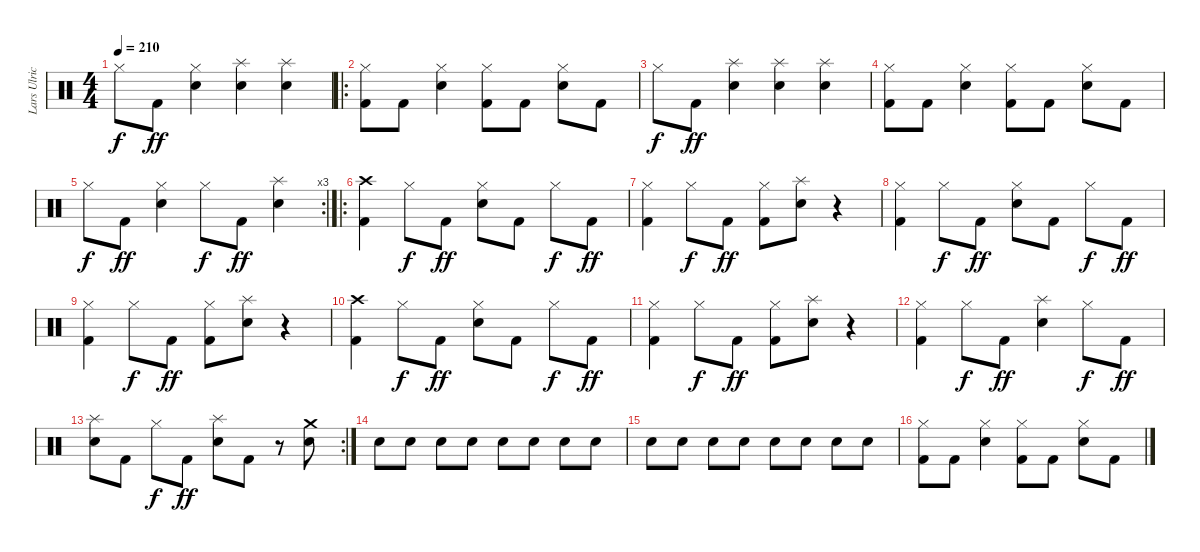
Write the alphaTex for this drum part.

\track ("Lars Ulrich" "Lars Ulric") {instrument percussion}
\staff {score}
\articulation defaults
\ts (4 4)
\tempo 210
\clef neutral
\ks c "Hi-Hat (closed)".8{dy f} "Kick (hit) 2".8{dy ff}
("Hi-Hat (closed)" "Snare (hit) 2").4 ("Splash (hit)" "Snare (hit) 2").4 ("Splash (hit)" "Snare (hit) 2").4 |
\ro
("Hi-Hat (closed)" "Kick (hit) 2").8 "Kick (hit) 2".8 ("Hi-Hat (closed)" "Snare (hit) 2").4 ("Hi-Hat (closed)" "Kick (hit) 2").8 "Kick (hit) 2".8 ("Hi-Hat (closed)" "Snare (hit) 2").8 "Kick (hit) 2".8 |
"Hi-Hat (closed)".8{dy f} "Kick (hit) 2".8{dy ff} ("Splash (hit)" "Snare (hit) 2").4 ("Splash (hit)" "Snare (hit) 2").4 ("Splash (hit)" "Snare (hit) 2").4 |
("Hi-Hat (closed)" "Kick (hit) 2").8 "Kick (hit) 2".8 ("Hi-Hat (closed)" "Snare (hit) 2").4 ("Hi-Hat (closed)" "Kick (hit) 2").8 "Kick (hit) 2".8 ("Hi-Hat (closed)" "Snare (hit) 2").8 "Kick (hit) 2".8 |
\rc 3 "Hi-Hat (closed)".8{dy f} "Kick (hit) 2".8{dy ff}
("Hi-Hat (closed)" "Snare (hit) 2").4 "Hi-Hat (closed)".8{dy f} "Kick (hit) 2".8{dy ff} ("Splash (hit)" "Snare (hit) 2").4 |
\ro
("Crash high (hit)" "Kick (hit) 2").4 "Hi-Hat (closed)".8{dy f} "Kick (hit) 2".8{dy ff} ("Hi-Hat (closed)" "Snare (hit) 2").8 "Kick (hit) 2".8 "Hi-Hat (closed)".8{dy f} "Kick (hit) 2".8{dy ff} |
("Hi-Hat (closed)" "Kick (hit) 2").4 "Hi-Hat (closed)".8{dy f} "Kick (hit) 2".8{dy ff} ("Hi-Hat (closed)" "Kick (hit) 2").8 ("Splash (hit)" "Snare (hit) 2").8 r.4 |
("Hi-Hat (closed)" "Kick (hit) 2").4 "Hi-Hat (closed)".8{dy f} "Kick (hit) 2".8{dy ff} ("Hi-Hat (closed)" "Snare (hit) 2").8 "Kick (hit) 2".8 "Hi-Hat (closed)".8{dy f} "Kick (hit) 2".8{dy ff} |
("Hi-Hat (closed)" "Kick (hit) 2").4 "Hi-Hat (closed)".8{dy f} "Kick (hit) 2".8{dy ff} ("Hi-Hat (closed)" "Kick (hit) 2").8 ("Splash (hit)" "Snare (hit) 2").8 r.4 |
("Crash high (hit)" "Kick (hit) 2").4 "Hi-Hat (closed)".8{dy f} "Kick (hit) 2".8{dy ff} ("Hi-Hat (closed)" "Snare (hit) 2").8 "Kick (hit) 2".8 "Hi-Hat (closed)".8{dy f} "Kick (hit) 2".8{dy ff} |
("Hi-Hat (closed)" "Kick (hit) 2").4 "Hi-Hat (closed)".8{dy f} "Kick (hit) 2".8{dy ff} ("Hi-Hat (closed)" "Kick (hit) 2").8 ("Splash (hit)" "Snare (hit) 2").8 r.4 |
("Hi-Hat (closed)" "Kick (hit) 2").4 "Hi-Hat (closed)".8{dy f} "Kick (hit) 2".8{dy ff} ("Splash (hit)" "Snare (hit) 2").4 "Hi-Hat (closed)".8{dy f} "Kick (hit) 2".8{dy ff} |
\rc 2
("Splash (hit)" "Snare (hit) 2").8 "Kick (hit) 2".8 "Hi-Hat (closed)".8{dy f} "Kick (hit) 2".8{dy ff} ("Splash (hit)" "Snare (hit) 2").8 "Kick (hit) 2".8 r.8 ("Crash medium (hit)" "Snare (hit) 2").8 |
"Snare (hit) 2".8 "Snare (hit) 2".8 "Snare (hit) 2".8 "Snare (hit) 2".8 "Snare (hit) 2".8 "Snare (hit) 2".8 "Snare (hit) 2".8 "Snare (hit) 2".8 |
"Snare (hit) 2".8 "Snare (hit) 2".8 "Snare (hit) 2".8 "Snare (hit) 2".8 "Snare (hit) 2".8 "Snare (hit) 2".8 "Snare (hit) 2".8 "Snare (hit) 2".8 |
("Hi-Hat (closed)" "Kick (hit) 2").8 "Kick (hit) 2".8 ("Hi-Hat (closed)" "Snare (hit) 2").4 ("Hi-Hat (closed)" "Kick (hit) 2").8 "Kick (hit) 2".8 ("Hi-Hat (closed)" "Snare (hit) 2").8 "Kick (hit) 2".8
